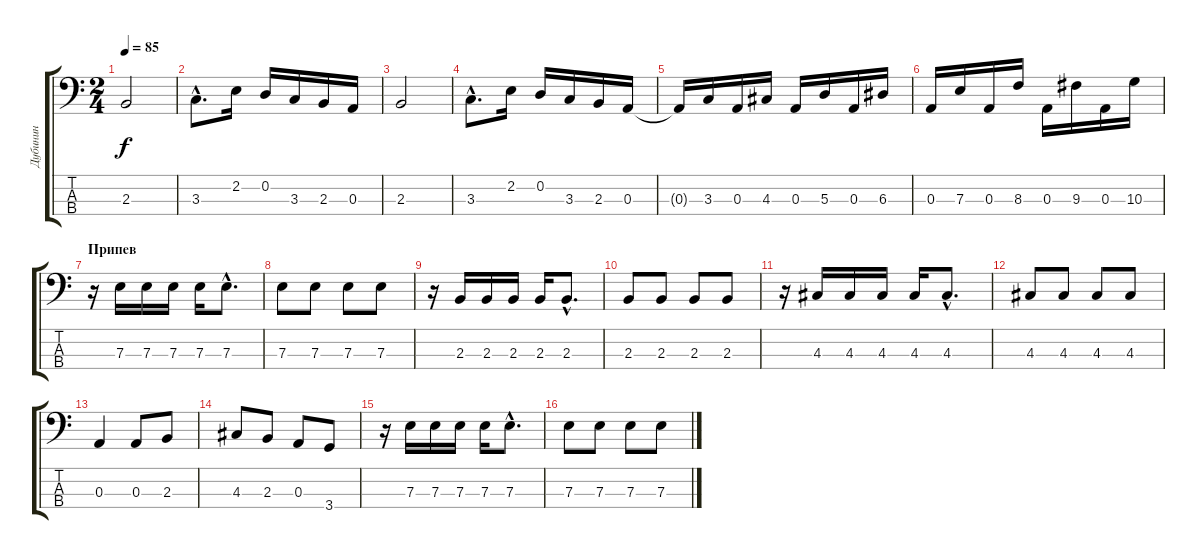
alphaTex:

\track ("Дубинин" "Дубинин") {instrument electricbassfinger}
\staff {score tabs}
\tuning (G2 D2 A1 E1) {hide}
\ts (2 4)
\tempo 85
\clef f4
\ks c
2.3.2{dy f} |
3.3{hac}.8{d} 2.2.16 0.2.16 3.3.16 2.3.16 0.3.16 |
2.3.2 |
3.3{hac}.8{d} 2.2.16 0.2.16 3.3.16 2.3.16 0.3.16 |
0.3{t}.16 3.3.16 0.3.16 4.3.16 0.3.16 5.3.16 0.3.16 6.3.16 |
0.3.16 7.3.16 0.3.16 8.3.16 0.3.16 9.3.16 0.3.16 10.3.16 |
\section ("" "Припев")
r.16 7.3.16 7.3.16 7.3.16 7.3.16 7.3{hac}.8{d} |
7.3.8 7.3.8 7.3.8 7.3.8 |
r.16 2.3.16 2.3.16 2.3.16 2.3.16 2.3{hac}.8{d} |
2.3.8 2.3.8 2.3.8 2.3.8 |
r.16 4.3.16 4.3.16 4.3.16 4.3.16 4.3{hac}.8{d} |
4.3.8 4.3.8 4.3.8 4.3.8 |
0.3.4 0.3.8 2.3.8 |
4.3.8 2.3.8 0.3.8 3.4.8 |
r.16 7.3.16 7.3.16 7.3.16 7.3.16 7.3{hac}.8{d} |
7.3.8 7.3.8 7.3.8 7.3.8
